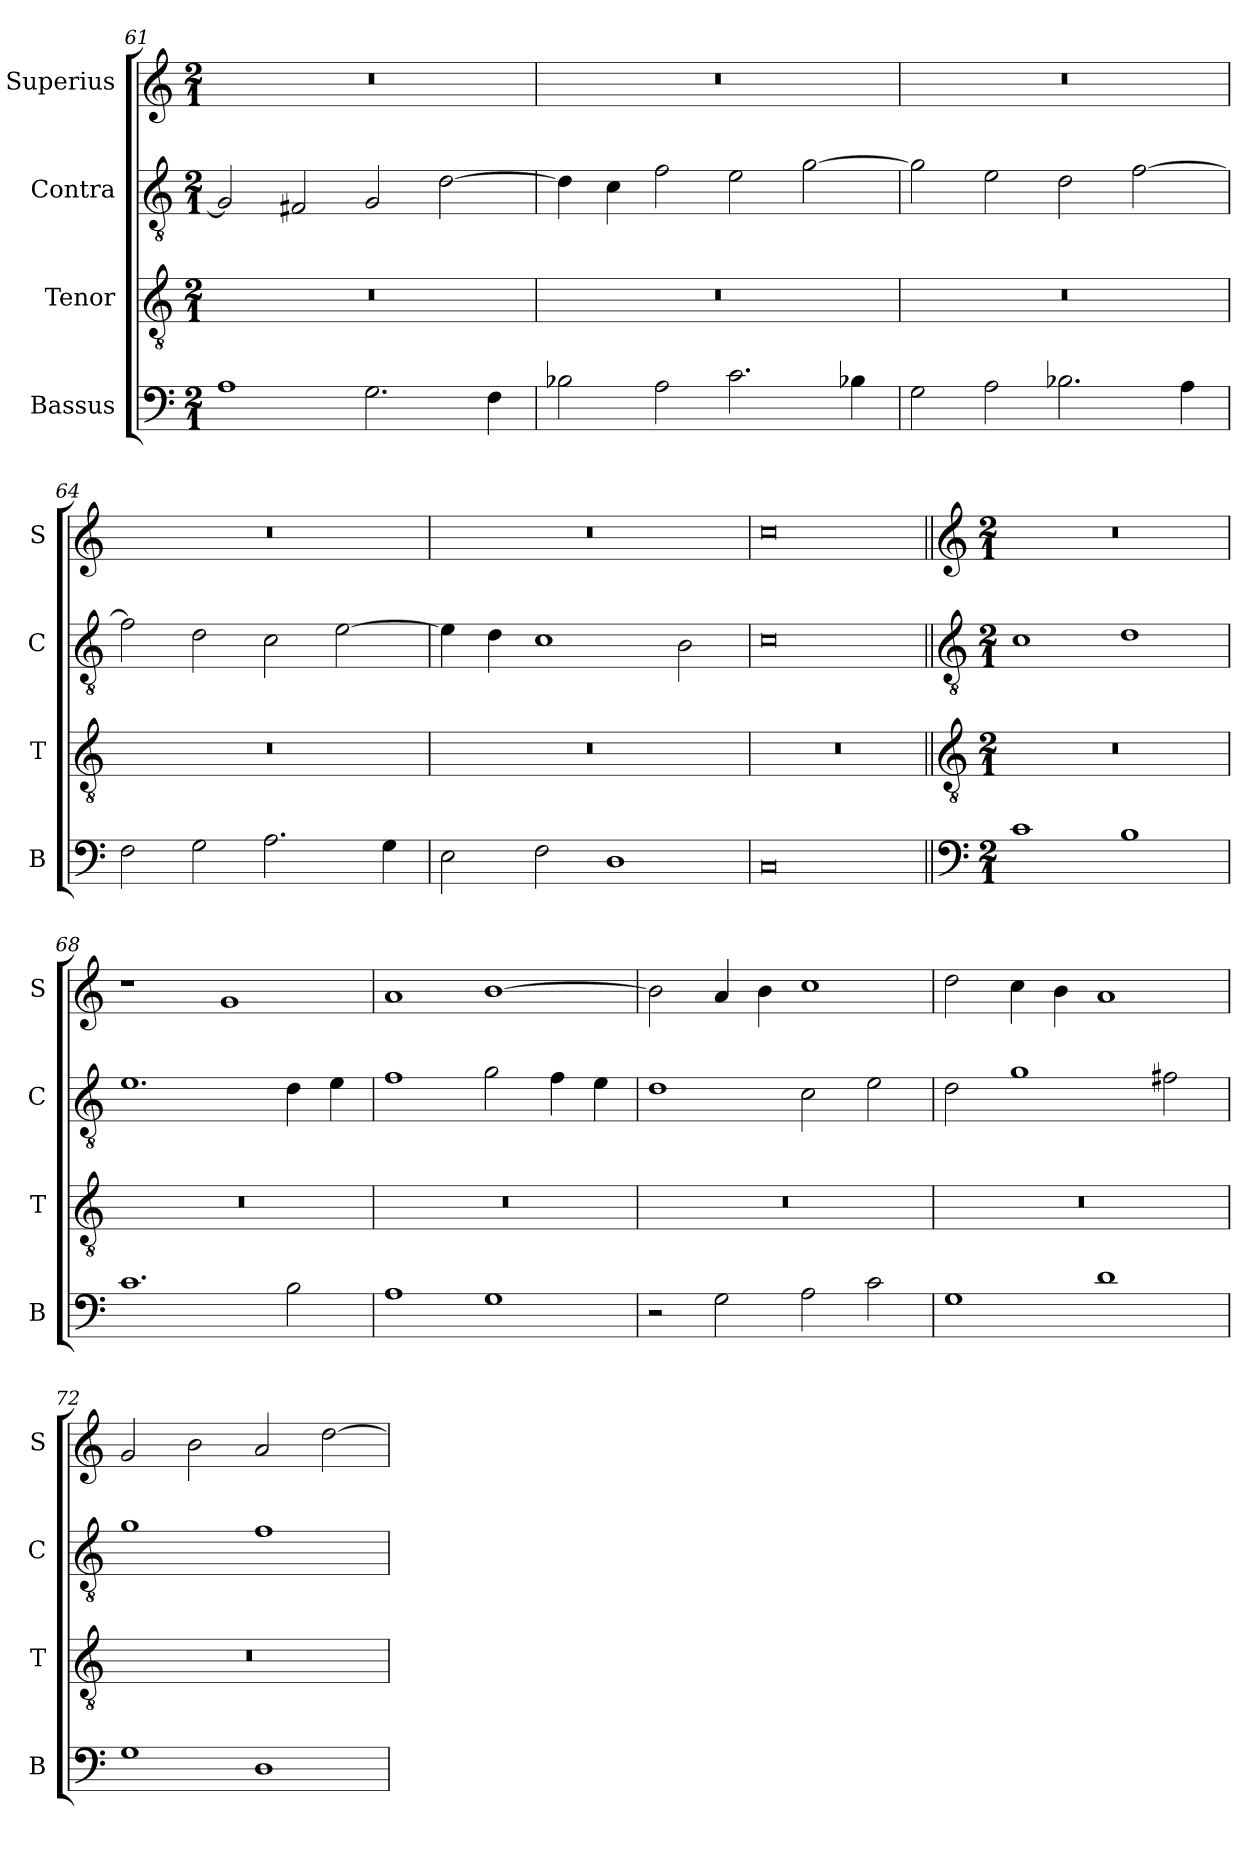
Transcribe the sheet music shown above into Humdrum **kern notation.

**kern	**kern	**kern	**kern
*part4	*part3	*part2	*part1
*staff4	*staff3	*staff2	*staff1
*I"Bassus	*I"Tenor	*I"Contra	*I"Superius
*I'B	*I'T	*I'C	*I'S
*clefF4	*clefGv2	*clefGv2	*clefG2
*k[]	*k[]	*k[]	*k[]
*M2/1	*M2/1	*M2/1	*M2/1
=61	=61	=61	=61
1A	0r	2G/]	0r
.	.	2F#X/	.
2.G\	.	2G/	.
.	.	[2d\	.
4F\	.	.	.
=62	=62	=62	=62
2B-X\	0r	4d\]	0r
.	.	4c\	.
2A\	.	2f\	.
2.c\	.	2e\	.
.	.	[2g\	.
4B-X\	.	.	.
=63	=63	=63	=63
2G\	0r	2g\]	0r
2A\	.	2e\	.
2.B-X\	.	2d\	.
.	.	[2f\	.
4A\	.	.	.
=64	=64	=64	=64
2F\	0r	2f\]	0r
2G\	.	2d\	.
2.A\	.	2c\	.
.	.	[2e\	.
4G\	.	.	.
=65	=65	=65	=65
2E\	0r	4e\]	0r
.	.	4d\	.
2F\	.	1c	.
1D	.	.	.
.	.	2B\	.
=66	=66	=66	=66
0C	0r	0c	0cc
!!LO:LB:g=z
=67||	=67||	=67||	=67||
*clefF4	*clefGv2	*clefGv2	*clefG2
*k[]	*k[]	*k[]	*k[]
*M2/1	*M2/1	*M2/1	*M2/1
1c	0r	1c	0r
1B	.	1d	.
=68	=68	=68	=68
1.c	0r	1.e	1r
.	.	.	1g
2B\	.	4d\	.
.	.	4e\	.
=69	=69	=69	=69
1A	0r	1f	1a
1G	.	2g\	[1b
.	.	4f\	.
.	.	4e\	.
=70	=70	=70	=70
2r	0r	1d	2b\]
2G\	.	.	4a/
.	.	.	4b\
2A\	.	2c\	1cc
2c\	.	2e\	.
=71	=71	=71	=71
1G	0r	2d\	2dd\
.	.	1g	4cc\
.	.	.	4b\
1d	.	.	1a
.	.	2f#X\	.
=72	=72	=72	=72
1G	0r	1g	2g/
.	.	.	2b\
1D	.	1f	2a/
.	.	.	[2dd\
=	=	=	=
*-	*-	*-	*-
